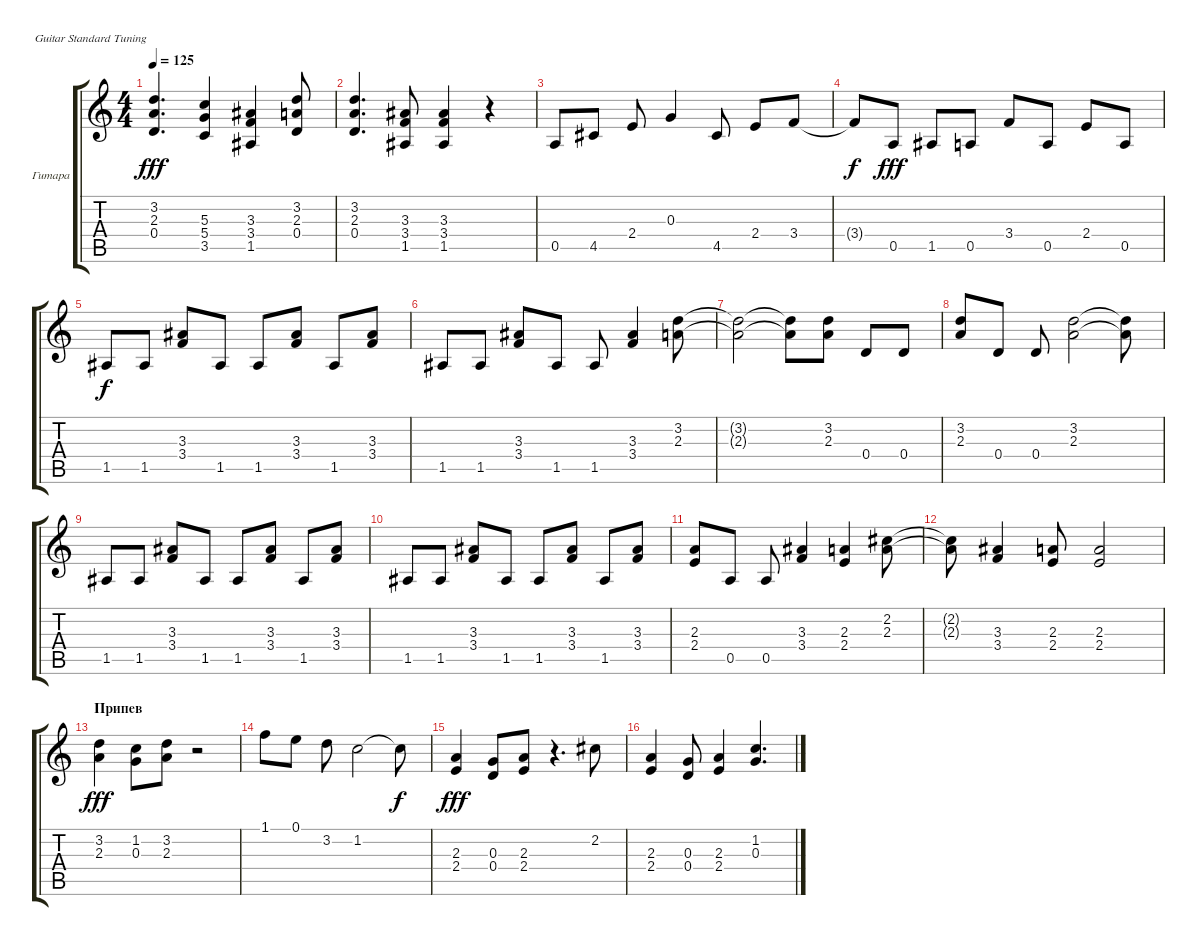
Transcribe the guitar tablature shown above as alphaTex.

\bracketExtendMode groupsimilarinstruments
\firstSystemTrackNameOrientation horizontal
\otherSystemsTrackNameOrientation horizontal
\track ("Владимир Холстинин" "Гитара") {instrument distortionguitar}
\staff {score tabs}
\tuning (E4 B3 G3 D3 A2 E2)
\ts (4 4)
\tempo 125
\clef g2
\ks c
(3.2 2.3 0.4).4{d dy fff} (5.3 5.4 3.5).4 (3.3 3.4 1.5).4 (3.2 2.3 0.4).8 |
(3.2 2.3 0.4).4{d} (3.3 3.4 1.5).8 (3.3 3.4 1.5).4 r.4 |
0.5.8 4.5.8 2.4.8 0.3.4 4.5.8 2.4.8 3.4.8 |
3.4{t}.8{dy f} 0.5.8{dy fff} 1.5.8 0.5.8 3.4.8 0.5.8 2.4.8 0.5.8 |
1.5.8{dy f} 1.5.8 (3.3 3.4).8 1.5.8 1.5.8 (3.3 3.4).8 1.5.8 (3.3 3.4).8 |
1.5.8 1.5.8 (3.3 3.4).8 1.5.8 1.5.8 (3.3 3.4).4 (3.2 2.3).8 |
(3.2{t} 2.3{t}).2 (3.2{t} 2.3{t}).8 (3.2 2.3).8 0.4.8 0.4.8 |
(3.2 2.3).8 0.4.8 0.4.8 (3.2 2.3).2 (3.2{t} 2.3{t}).8 |
1.5.8 1.5.8 (3.3 3.4).8 1.5.8 1.5.8 (3.3 3.4).8 1.5.8 (3.3 3.4).8 |
1.5.8 1.5.8 (3.3 3.4).8 1.5.8 1.5.8 (3.3 3.4).8 1.5.8 (3.3 3.4).8 |
(2.3 2.4).8 0.5.8 0.5.8 (3.3 3.4).4 (2.3 2.4).4 (2.2 2.3).8 |
(2.2{t} 2.3{t}).8 (3.3 3.4).4 (2.3 2.4).8 (2.3 2.4).2 |
\section ("" "Припев")
(3.2 2.3).4{dy fff} (1.2 0.3).8 (3.2 2.3).8 r.2 |
1.1.8 0.1.8 3.2.8 1.2.2 1.2{t}.8{dy f} |
(2.3 2.4).4{dy fff} (0.3 0.4).8 (2.3 2.4).8 r.4{d} 2.2.8 |
(2.3 2.4).4 (0.3 0.4).8 (2.3 2.4).4 (1.2 0.3).4{d}
